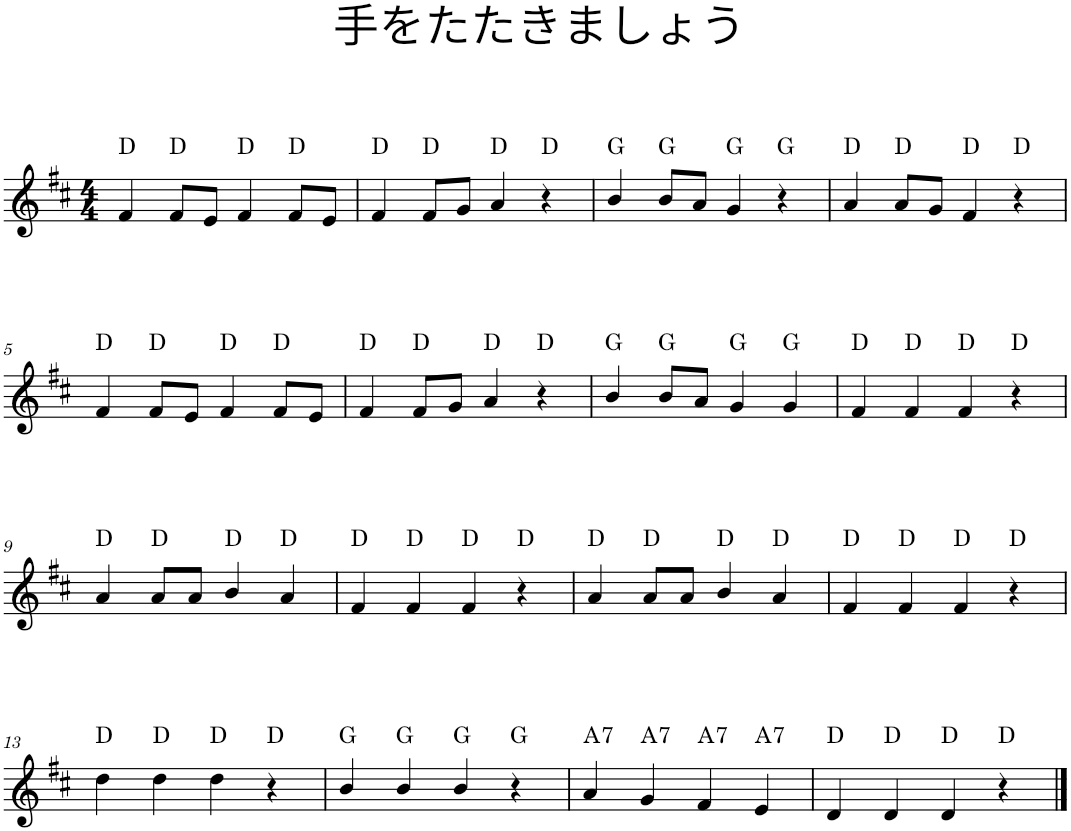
**kern	**harte
*part1	*part1
*staff1	*
*I"Piano	*
*I'Pno.	*
*clefG2	*
*k[f#c#]	*
*M4/4	*
=1	=1
4f#/	D:maj
8f#/L	D:maj
8e/J	.
4f#/	D:maj
8f#/L	D:maj
8e/J	.
=2	=2
4f#/	D:maj
8f#/L	D:maj
8g/J	.
4a/	D:maj
4r	D:maj
=3	=3
4b/	G:maj
8b/L	G:maj
8a/J	.
4g/	G:maj
4r	G:maj
=4	=4
4a/	D:maj
8a/L	D:maj
8g/J	.
4f#/	D:maj
4r	D:maj
!!LO:LB:g=z
=5	=5
4f#/	D:maj
8f#/L	D:maj
8e/J	.
4f#/	D:maj
8f#/L	D:maj
8e/J	.
=6	=6
4f#/	D:maj
8f#/L	D:maj
8g/J	.
4a/	D:maj
4r	D:maj
=7	=7
4b/	G:maj
8b/L	G:maj
8a/J	.
4g/	G:maj
4g/	G:maj
=8	=8
4f#/	D:maj
4f#/	D:maj
4f#/	D:maj
4r	D:maj
!!LO:LB:g=z
=9	=9
4a/	D:maj
8a/L	D:maj
8a/J	.
4b/	D:maj
4a/	D:maj
=10	=10
4f#/	D:maj
4f#/	D:maj
4f#/	D:maj
4r	D:maj
=11	=11
4a/	D:maj
8a/L	D:maj
8a/J	.
4b/	D:maj
4a/	D:maj
=12	=12
4f#/	D:maj
4f#/	D:maj
4f#/	D:maj
4r	D:maj
!!LO:LB:g=z
=13	=13
4dd\	D:maj
4dd\	D:maj
4dd\	D:maj
4r	D:maj
=14	=14
4b/	G:maj
4b/	G:maj
4b/	G:maj
4r	G:maj
=15	=15
!	!LO:H:kt=7
4a/	A:7
!	!LO:H:kt=7
4g/	A:7
!	!LO:H:kt=7
4f#/	A:7
!	!LO:H:kt=7
4e/	A:7
=16	=16
4d/	D:maj
4d/	D:maj
4d/	D:maj
4r	D:maj
==	==
*-	*-
